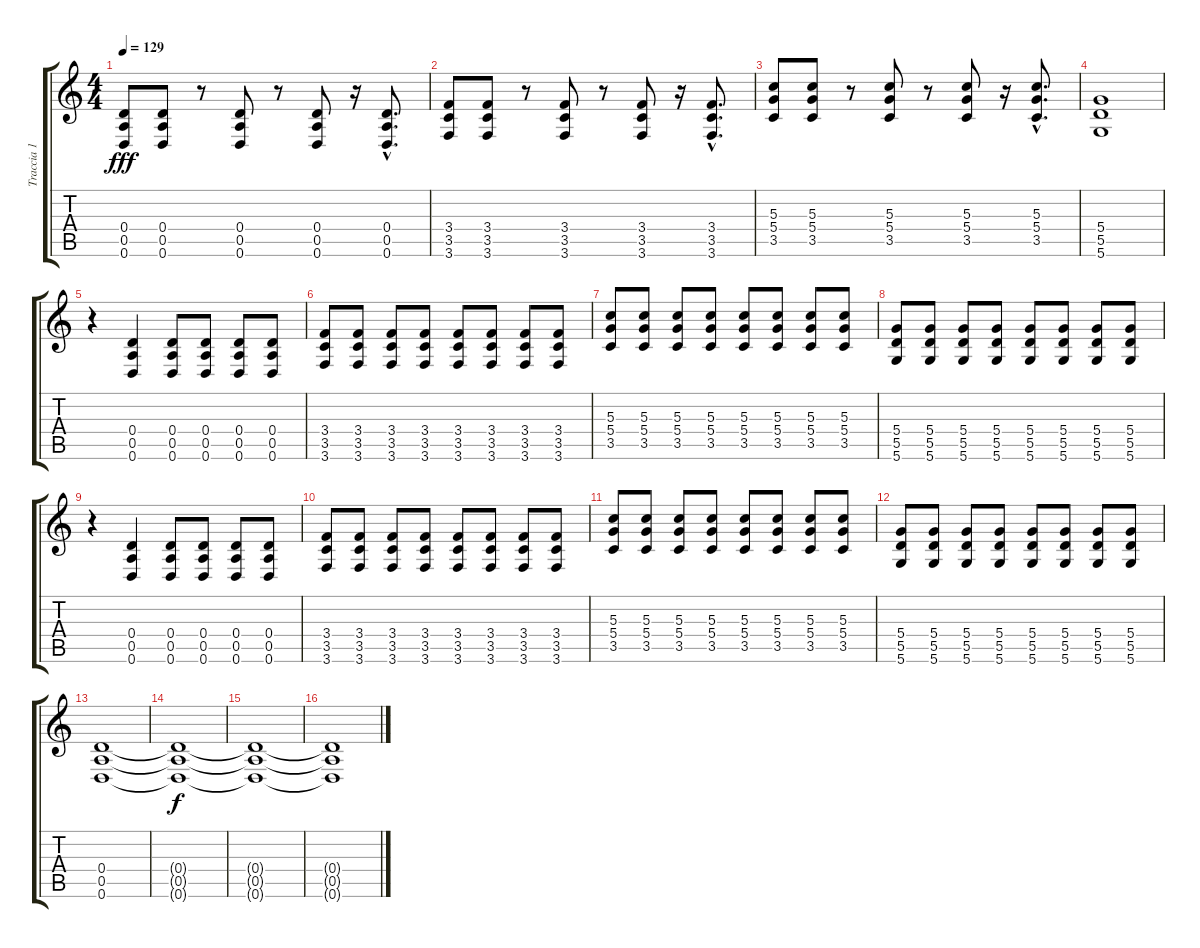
\track ("Traccia 1" "Traccia 1") {instrument distortionguitar}
\staff {score tabs}
\tuning (E4 B3 G3 D3 A2 D2) {hide}
\ts (4 4)
\tempo 129
\clef g2
\ks c
(0.4 0.5 0.6).8{dy fff} (0.4 0.5 0.6).8 r.8 (0.4 0.5 0.6).8 r.8 (0.4 0.5 0.6).8 r.16 (0.4{hac} 0.5{hac} 0.6{hac}).8{d} |
(3.4 3.5 3.6).8 (3.4 3.5 3.6).8 r.8 (3.4 3.5 3.6).8 r.8 (3.4 3.5 3.6).8 r.16 (3.4{hac} 3.5{hac} 3.6{hac}).8{d} |
(5.3 5.4 3.5).8 (5.3 5.4 3.5).8 r.8 (5.3 5.4 3.5).8 r.8 (5.3 5.4 3.5).8 r.16 (5.3{hac} 5.4{hac} 3.5{hac}).8{d} |
(5.4 5.5 5.6).1 |
r.4 (0.4 0.5 0.6).4 (0.4 0.5 0.6).8 (0.4 0.5 0.6).8 (0.4 0.5 0.6).8 (0.4 0.5 0.6).8 |
(3.4 3.5 3.6).8 (3.4 3.5 3.6).8 (3.4 3.5 3.6).8 (3.4 3.5 3.6).8 (3.4 3.5 3.6).8 (3.4 3.5 3.6).8 (3.4 3.5 3.6).8 (3.4 3.5 3.6).8 |
(5.3 5.4 3.5).8 (5.3 5.4 3.5).8 (5.3 5.4 3.5).8 (5.3 5.4 3.5).8 (5.3 5.4 3.5).8 (5.3 5.4 3.5).8 (5.3 5.4 3.5).8 (5.3 5.4 3.5).8 |
(5.4 5.5 5.6).8 (5.4 5.5 5.6).8 (5.4 5.5 5.6).8 (5.4 5.5 5.6).8 (5.4 5.5 5.6).8 (5.4 5.5 5.6).8 (5.4 5.5 5.6).8 (5.4 5.5 5.6).8 |
r.4 (0.4 0.5 0.6).4 (0.4 0.5 0.6).8 (0.4 0.5 0.6).8 (0.4 0.5 0.6).8 (0.4 0.5 0.6).8 |
(3.4 3.5 3.6).8 (3.4 3.5 3.6).8 (3.4 3.5 3.6).8 (3.4 3.5 3.6).8 (3.4 3.5 3.6).8 (3.4 3.5 3.6).8 (3.4 3.5 3.6).8 (3.4 3.5 3.6).8 |
(5.3 5.4 3.5).8 (5.3 5.4 3.5).8 (5.3 5.4 3.5).8 (5.3 5.4 3.5).8 (5.3 5.4 3.5).8 (5.3 5.4 3.5).8 (5.3 5.4 3.5).8 (5.3 5.4 3.5).8 |
(5.4 5.5 5.6).8 (5.4 5.5 5.6).8 (5.4 5.5 5.6).8 (5.4 5.5 5.6).8 (5.4 5.5 5.6).8 (5.4 5.5 5.6).8 (5.4 5.5 5.6).8 (5.4 5.5 5.6).8 |
(0.4 0.5 0.6).1 |
(0.4{t} 0.5{t} 0.6{t}).1{dy f} |
(0.4{t} 0.5{t} 0.6{t}).1 |
(0.4{t} 0.5{t} 0.6{t}).1
